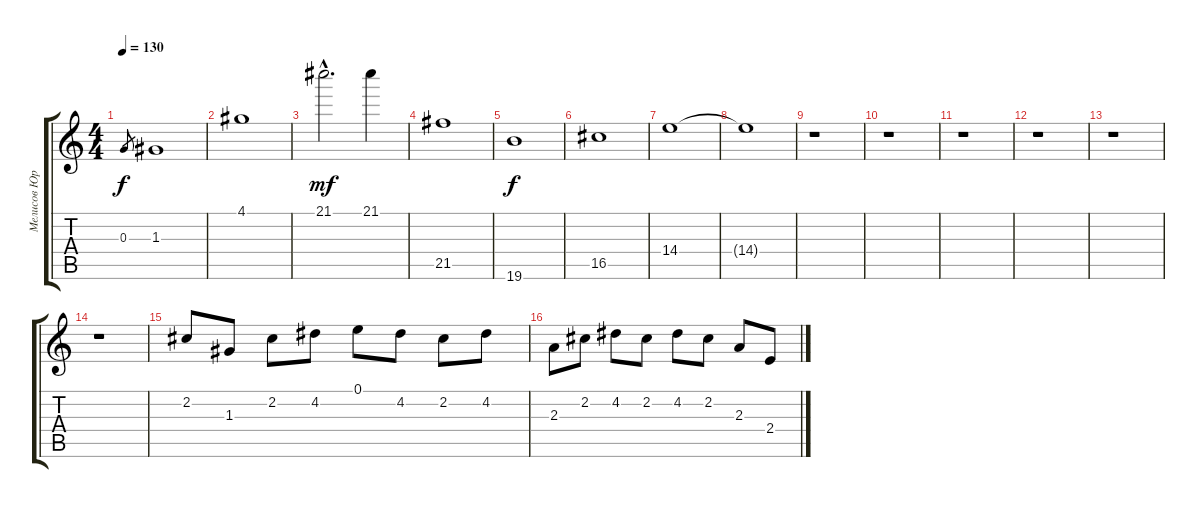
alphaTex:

\track ("Мелисов Юрий" "Мелисов Юр") {instrument overdrivenguitar}
\staff {score tabs}
\tuning (E4 B3 G3 D3 A2 E2) {hide}
\ts (4 4)
\tempo 130
\clef g2
\ks c
0.3.8{gr dy f} 1.3.1 |
4.1.1 |
21.1{hac}.2{d dy mf volume 13} 21.1.4 |
21.5.1 |
19.6.1{dy f} |
16.5.1 |
14.4.1{volume 13} |
14.4{t}.1 |
r.1 |
r.1 |
r.1 |
r.1 |
r.1 |
r.1 |
2.2.8 1.3.8{volume 11} 2.2.8 4.2.8 0.1.8 4.2.8 2.2.8 4.2.8 |
2.3.8 2.2.8 4.2.8 2.2.8 4.2.8 2.2.8 2.3.8 2.4.8
